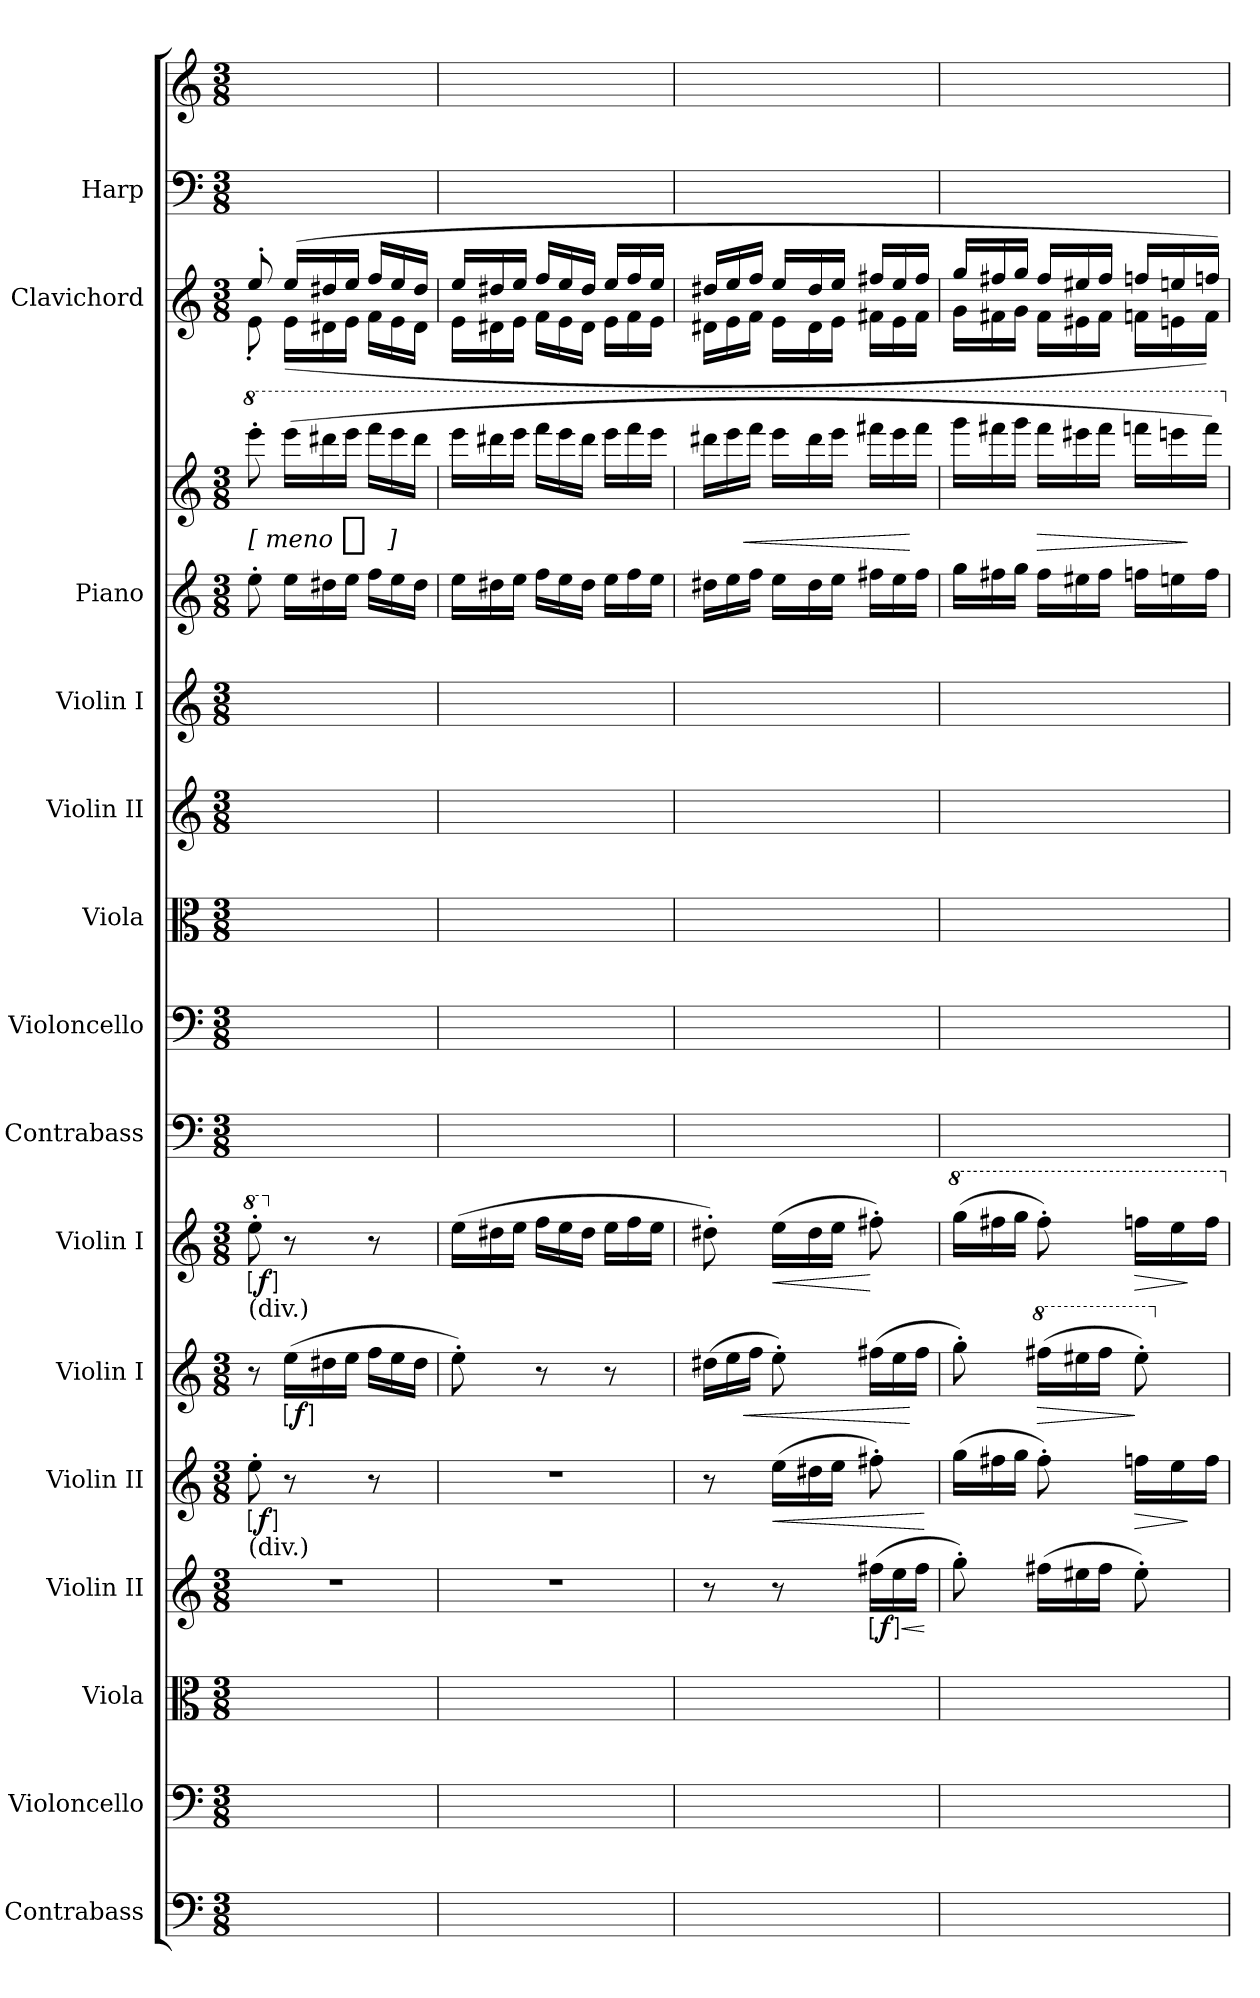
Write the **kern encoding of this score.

**kern	**kern	**kern	**kern	**dynam	**kern	**dynam	**kern	**dynam	**kern	**dynam	**kern	**kern	**kern	**kern	**kern	**kern	**kern	**dynam	**kern	**kern	**kern
*part15	*part14	*part13	*part12	*part12	*part11	*part11	*part10	*part10	*part9	*part9	*part8	*part7	*part6	*part5	*part4	*part3	*part3	*part3	*part2	*part1	*part1
*staff17	*staff16	*staff15	*staff14	*staff14	*staff13	*staff13	*staff12	*staff12	*staff11	*staff11	*staff10	*staff9	*staff8	*staff7	*staff6	*staff5	*staff4	*staff4/5	*staff3	*staff2	*staff1
*I"Contrabass	*I"Violoncello	*I"Viola	*I"Violin II	*	*I"Violin II	*	*I"Violin I	*	*I"Violin I	*	*I"Contrabass	*I"Violoncello	*I"Viola	*I"Violin II	*I"Violin I	*I"Piano	*	*	*I"Clavichord	*I"Harp	*
*I'Cb.	*I'Vc.	*I'Vla.	*I'Vln. II	*	*I'Vln. II	*	*I'Vln. I	*	*I'Vln. I	*	*I'Cb.	*I'Vc.	*I'Vla.	*I'Vln. II	*I'Vln. I	*I'Pno	*	*	*	*I'Hp	*
*clefF4	*clefF4	*clefC3	*clefG2	*	*clefG2	*	*clefG2	*	*clefG2	*	*clefF4	*clefF4	*clefC3	*clefG2	*clefG2	*clefG2	*clefG2	*	*clefG2	*clefF4	*clefG2
*k[]	*k[]	*k[]	*k[]	*	*k[]	*	*k[]	*	*k[]	*	*k[]	*k[]	*k[]	*k[]	*k[]	*k[]	*k[]	*	*k[]	*k[]	*k[]
*C:	*C:	*C:	*C:	*	*C:	*	*C:	*	*C:	*	*C:	*C:	*C:	*C:	*C:	*C:	*C:	*	*C:	*C:	*C:
*M3/8	*M3/8	*M3/8	*M3/8	*	*M3/8	*	*M3/8	*	*M3/8	*	*M3/8	*M3/8	*M3/8	*M3/8	*M3/8	*M3/8	*M3/8	*	*M3/8	*M3/8	*M3/8
*	*	*	*	*	*	*	*	*	*8va	*	*	*	*	*	*	*	*	*	*	*	*
*	*	*	*	*	*	*	*	*	*	*	*	*	*	*	*	*	*8va	*	*	*	*
=1	=1	=1	=1	=1	=1	=1	=1	=1	=1	=1	=1	=1	=1	=1	=1	=1	=1	=1	=1	=1	=1
*	*	*	*	*	*	*	*	*	*	*	*	*	*	*	*	*	*	*	*^	*	*
!	!	!	!	!	!	!	!	!	!LO:TX:b:t=(div.)	!	!	!	!	!	!	!	!	!	!	!	!	!
!	!	!	!	!	!LO:TX:b:t=(div.)	!	!	!	!	!	!	!	!	!	!	!	!	!	!	!	!	!
!	!	!	!	!	!	!LO:DY:ed=brack	!	!	!	!LO:DY:ed=brack	!	!	!	!	!	!	!	!LO:DY:t=[ meno %s ]	!	!	!	!
4ryy	4ryy	4ryy	8%3r	.	8ee'	f	8r	.	8eee'	f	4ryy	4ryy	4ryy	4ryy	4ryy	8ee'	8eeee'	f	8ee'	8e'	8%3ryy	4.ryy
*	*	*	*	*	*	*	*Xtuplet	*	*	*	*	*	*	*	*	*	*	*	*	*	*	*
*	*	*	*	*	*	*	*	*	*X8va	*	*	*	*	*	*	*	*	*	*	*	*	*
*	*	*	*	*	*	*	*	*	*	*	*	*	*	*	*	*Xtuplet	*Xtuplet	*	*Xtuplet	*	*	*
!	!	!	!	!	!	!	!	!LO:DY:ed=brack	!	!	!	!	!	!	!	!	!	!	!	!	!	!
.	.	.	.	.	8r	.	(24eeLL	f	8r	.	.	.	.	.	.	24eeLL	(24eeeeLL	.	(24eeLL	(24eLL	.	.
.	.	.	.	.	.	.	24dd#X	.	.	.	.	.	.	.	.	24dd#X	24dddd#X	.	24dd#X	24d#X	.	.
.	.	.	.	.	.	.	24eeJJ	.	.	.	.	.	.	.	.	24eeJJ	24eeeeJJ	.	24eeJJ	24eJJ	.	.
8ryy	8ryy	8ryy	.	.	8r	.	24ffLL	.	8r	.	8ryy	8ryy	8ryy	8ryy	8ryy	24ffLL	24ffffLL	.	24ffLL	24fLL	.	.
.	.	.	.	.	.	.	24ee	.	.	.	.	.	.	.	.	24ee	24eeee	.	24ee	24e	.	.
.	.	.	.	.	.	.	24dd#JJ	.	.	.	.	.	.	.	.	24dd#JJ	24dddd#JJ	.	24dd#JJ	24d#JJ	.	.
=2	=2	=2	=2	=2	=2	=2	=2	=2	=2	=2	=2	=2	=2	=2	=2	=2	=2	=2	=2	=2	=2	=2
*	*	*	*	*	*	*	*	*	*Xtuplet	*	*	*	*	*	*	*	*	*	*	*	*	*
4.ryy	4.ryy	4.ryy	8%3r	.	8%3r	.	8ee')	.	(24eeLL	.	4.ryy	4.ryy	4.ryy	4.ryy	4.ryy	24eeLL	24eeeeLL	.	24eeLL	24eLL	8%3ryy	4.ryy
.	.	.	.	.	.	.	.	.	24dd#X	.	.	.	.	.	.	24dd#X	24dddd#X	.	24dd#X	24d#X	.	.
.	.	.	.	.	.	.	.	.	24eeJJ	.	.	.	.	.	.	24eeJJ	24eeeeJJ	.	24eeJJ	24eJJ	.	.
.	.	.	.	.	.	.	8r	.	24ffLL	.	.	.	.	.	.	24ffLL	24ffffLL	.	24ffLL	24fLL	.	.
.	.	.	.	.	.	.	.	.	24ee	.	.	.	.	.	.	24ee	24eeee	.	24ee	24e	.	.
.	.	.	.	.	.	.	.	.	24dd#JJ	.	.	.	.	.	.	24dd#JJ	24dddd#JJ	.	24dd#JJ	24d#JJ	.	.
.	.	.	.	.	.	.	8r	.	24eeLL	.	.	.	.	.	.	24eeLL	24eeeeLL	.	24eeLL	24eLL	.	.
.	.	.	.	.	.	.	.	.	24ff	.	.	.	.	.	.	24ff	24ffff	.	24ff	24f	.	.
.	.	.	.	.	.	.	.	.	24eeJJ	.	.	.	.	.	.	24eeJJ	24eeeeJJ	.	24eeJJ	24eJJ	.	.
=3	=3	=3	=3	=3	=3	=3	=3	=3	=3	=3	=3	=3	=3	=3	=3	=3	=3	=3	=3	=3	=3	=3
8.ryy	8.ryy	8.ryy	8r	.	8r	.	(24dd#XLL	.	8dd#X')	.	8.ryy	8.ryy	8.ryy	8.ryy	8.ryy	24dd#XLL	24dddd#XLL	.	24dd#XLL	24d#XLL	8%3ryy	4.ryy
.	.	.	.	.	.	.	24ee	.	.	.	.	.	.	.	.	24ee	24eeee	.	24ee	24e	.	.
!	!	!	!	!	!	!	!	!LO:HP:b	!	!	!	!	!	!	!	!	!	!	!	!	!	!
.	.	.	.	.	.	.	24ffJJ	<	.	.	.	.	.	.	.	24ffJJ	24ffffJJ	<	24ffJJ	24fJJ	.	.
*	*	*	*	*	*Xtuplet	*	*	*	*	*	*	*	*	*	*	*	*	*	*	*	*	*
!	!	!	!	!	!	!LO:HP:b	!	!	!	!LO:HP:b	!	!	!	!	!	!	!	!	!	!	!	!
.	.	.	8r	.	(24eeLL	<	8ee')	.	(24eeLL	<	.	.	.	.	.	24eeLL	24eeeeLL	.	24eeLL	24eLL	.	.
.	.	.	.	.	24dd#X	.	.	.	24dd#	.	.	.	.	.	.	24dd#	24dddd#	.	24dd#	24d#	.	.
8.ryy	8.ryy	8.ryy	.	.	.	.	.	.	.	.	8.ryy	8.ryy	8.ryy	8.ryy	8.ryy	.	.	.	.	.	.	.
.	.	.	.	.	24eeJJ	.	.	.	24eeJJ	.	.	.	.	.	.	24eeJJ	24eeeeJJ	.	24eeJJ	24eJJ	.	.
*	*	*	*Xtuplet	*	*	*	*	*	*	*	*	*	*	*	*	*	*	*	*	*	*	*
!	!	!	!	!LO:HP:b	!	!	!	!	!	!	!	!	!	!	!	!	!	!	!	!	!	!
!	!	!	!	!LO:DY:n=1:ed=brack	!	!	!	!	!	!	!	!	!	!	!	!	!	!	!	!	!	!
.	.	.	(24ff#XLL	< f	8ff#X')	.	(24ff#XLL	.	8ff#X')	[	.	.	.	.	.	24ff#XLL	24ffff#XLL	.	24ff#XLL	24f#XLL	.	.
.	.	.	24ee	.	.	.	24ee	.	.	.	.	.	.	.	.	24ee	24eeee	.	24ee	24e	.	.
.	.	.	24ff#JJ	.	.	.	24ff#JJ	[	.	.	.	.	.	.	.	24ff#JJ	24ffff#JJ	[	24ff#JJ	24f#JJ	.	.
*	*	*	*	*	*	*	*	*	*	*	*	*	*	*	*	*	*	*	*v	*v	*	*
.	.	.	.	[	.	[	.	.	.	.	.	.	.	.	.	.	.	.	.	.	.
=4	=4	=4	=4	=4	=4	=4	=4	=4	=4	=4	=4	=4	=4	=4	=4	=4	=4	=4	=4	=4	=4
*	*	*	*	*	*	*	*	*	*8va	*	*	*	*	*	*	*	*	*	*	*	*
*	*	*	*	*	*	*	*	*	*	*	*	*	*	*	*	*	*	*	*^	*	*
8.ryy	8.ryy	8.ryy	8gg')	.	(24ggLL	rinf .	8gg')	.	(24gggLL	rinf .	8.ryy	8.ryy	8.ryy	8.ryy	8.ryy	24ggLL	24ggggLL	rinf .	24ggLL	24gLL	8%3ryy	4.ryy
.	.	.	.	.	24ff#X	.	.	.	24fff#X	.	.	.	.	.	.	24ff#X	24ffff#X	.	24ff#X	24f#X	.	.
.	.	.	.	.	24ggJJ	.	.	.	24gggJJ	.	.	.	.	.	.	24ggJJ	24ggggJJ	.	24ggJJ	24gJJ	.	.
*	*	*	*	*	*	*	*8va	*	*	*	*	*	*	*	*	*	*	*	*	*	*	*
!	!	!	!	!	!	!	!	!LO:HP:b	!	!	!	!	!	!	!	!	!	!	!	!	!	!
.	.	.	(24ff#XLL	.	8ff#')	.	(24fff#XLL	>	8fff#')	.	.	.	.	.	.	24ff#LL	24ffff#LL	>	24ff#LL	24f#LL	.	.
.	.	.	24ee#X	.	.	.	24eee#X	.	.	.	.	.	.	.	.	24ee#X	24eeee#X	.	24ee#X	24e#X	.	.
8.ryy	8.ryy	8.ryy	.	.	.	.	.	.	.	.	8.ryy	8.ryy	8.ryy	8.ryy	8.ryy	.	.	.	.	.	.	.
.	.	.	24ff#JJ	.	.	.	24fff#JJ	.	.	.	.	.	.	.	.	24ff#JJ	24ffff#JJ	.	24ff#JJ	24f#JJ	.	.
!	!	!	!	!	!	!LO:HP:b	!	!	!	!LO:HP:b	!	!	!	!	!	!	!	!	!	!	!	!
.	.	.	8ee#')	.	24ffnLL	>	8eee#')	]	24fffnLL	>	.	.	.	.	.	24ffnLL	24ffffnLL	.	24ffnLL	24fnLL	.	.
.	.	.	.	.	24ee	.	.	.	24eee	.	.	.	.	.	.	24een	24eeeen	.	24een	24en	.	.
.	.	.	.	.	24ffJJ	]	.	.	24fffJJ	]	.	.	.	.	.	24ffJJ	24ffffJJ)	]	24ffnJJ)	24fJJ)	.	.
*	*	*	*	*	*	*	*	*	*X8va	*	*	*	*	*	*	*	*	*	*	*	*	*
*	*	*	*	*	*	*	*X8va	*	*	*	*	*	*	*	*	*	*	*	*	*	*	*
*	*	*	*	*	*	*	*	*	*	*	*	*	*	*	*	*	*X8va	*	*	*	*	*
*	*	*	*	*	*	*	*	*	*	*	*	*	*	*	*	*	*	*	*v	*v	*	*
=	=	=	=	=	=	=	=	=	=	=	=	=	=	=	=	=	=	=	=	=	=
*-	*-	*-	*-	*-	*-	*-	*-	*-	*-	*-	*-	*-	*-	*-	*-	*-	*-	*-	*-	*-	*-
